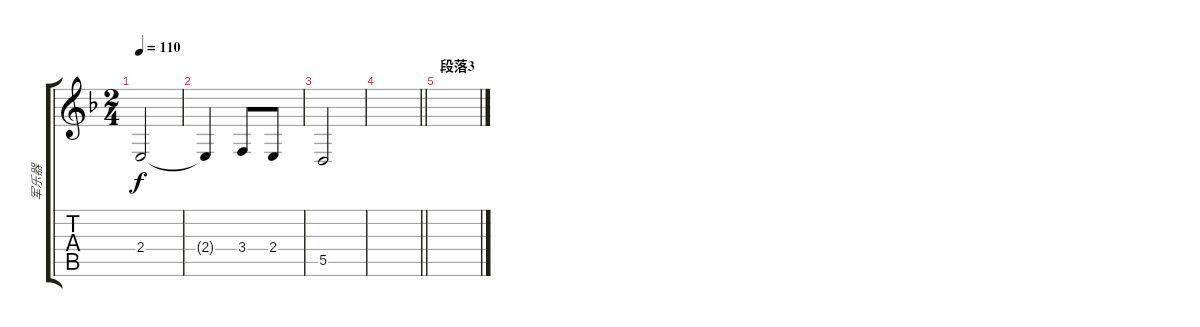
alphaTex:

\track ("军乐器" "军乐器") {instrument trombone}
\staff {score tabs}
\tuning (E4 B3 G3 D3 A2 E2) {hide}
\ts (2 4)
\tempo 110
\clef g2
\ks dminor
2.4.2{dy f} |
2.4{t}.4 3.4.8 2.4.8 |
5.5.2 |
\barLineRight lightlight
|
\section ("" "段落3")
